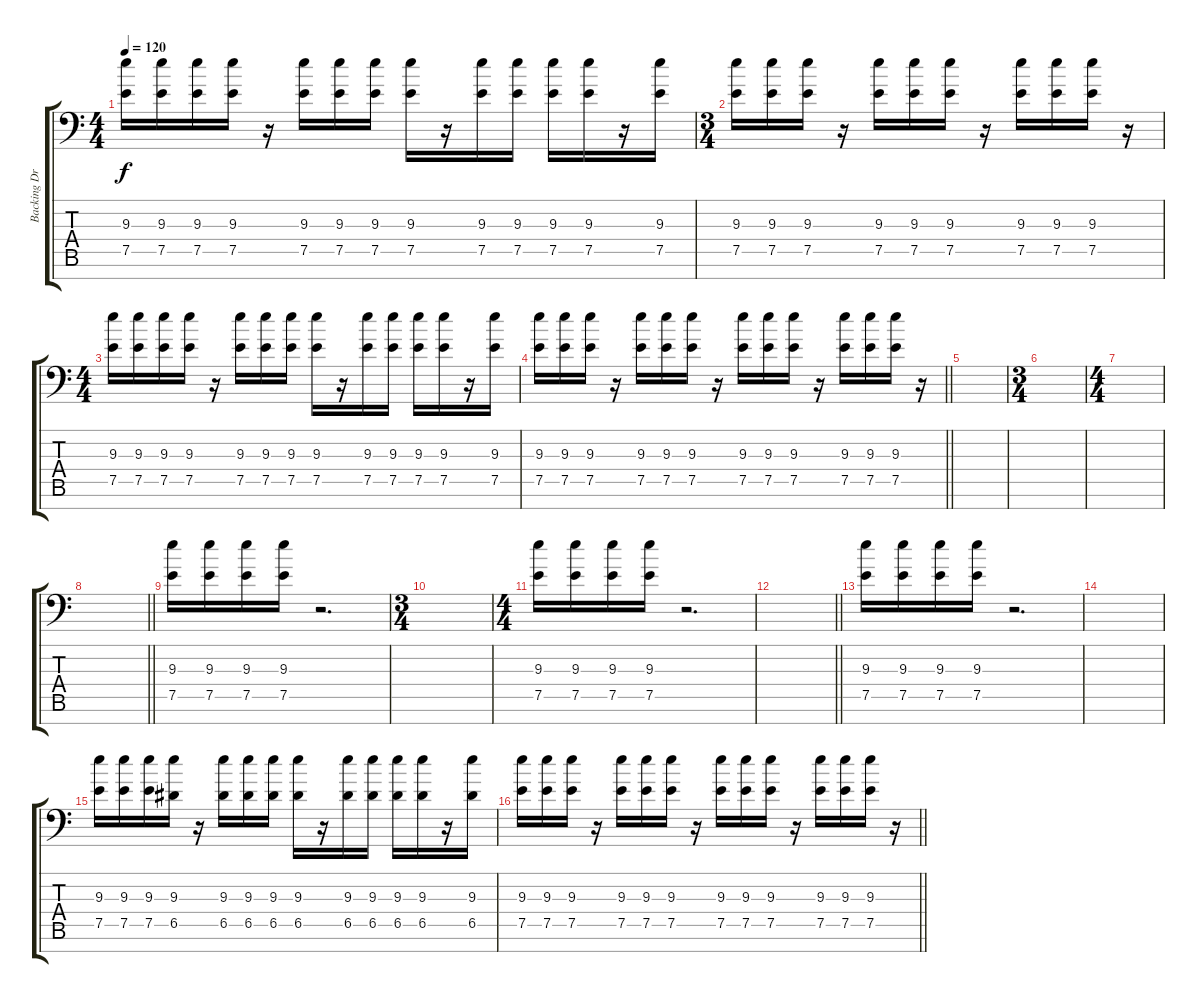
\track ("Backing Dropped A" "Backing Dr") {instrument distortionguitar}
\staff {score tabs}
\tuning (E4 B3 G3 D3 A2 E2 A1) {hide}
\ts (4 4)
\tempo 120
\clef f4
\ks c
(9.3 7.5).16{dy f instrument distortionguitar} (9.3 7.5).16 (9.3 7.5).16 (9.3 7.5).16 r.16 (9.3 7.5).16 (9.3 7.5).16 (9.3 7.5).16 (9.3 7.5).16 r.16 (9.3 7.5).16 (9.3 7.5).16 (9.3 7.5).16 (9.3 7.5).16 r.16 (9.3 7.5).16 |
\ts (3 4)
(9.3 7.5).16 (9.3 7.5).16 (9.3 7.5).16 r.16 (9.3 7.5).16 (9.3 7.5).16 (9.3 7.5).16 r.16 (9.3 7.5).16 (9.3 7.5).16 (9.3 7.5).16 r.16 |
\ts (4 4)
(9.3 7.5).16 (9.3 7.5).16 (9.3 7.5).16 (9.3 7.5).16 r.16 (9.3 7.5).16 (9.3 7.5).16 (9.3 7.5).16 (9.3 7.5).16 r.16 (9.3 7.5).16 (9.3 7.5).16 (9.3 7.5).16 (9.3 7.5).16 r.16 (9.3 7.5).16 |
\barLineRight lightlight
(9.3 7.5).16 (9.3 7.5).16 (9.3 7.5).16 r.16 (9.3 7.5).16 (9.3 7.5).16 (9.3 7.5).16 r.16 (9.3 7.5).16 (9.3 7.5).16 (9.3 7.5).16 r.16 (9.3 7.5).16 (9.3 7.5).16 (9.3 7.5).16 r.16 |
\section ("" "")
|
\ts (3 4)
|
\ts (4 4)
|
\barLineRight lightlight
|
(9.3 7.5).16 (9.3 7.5).16 (9.3 7.5).16 (9.3 7.5).16 r.2{d} |
\ts (3 4)
|
\ts (4 4)
(9.3 7.5).16 (9.3 7.5).16 (9.3 7.5).16 (9.3 7.5).16 r.2{d} |
\barLineRight lightlight
|
(9.3 7.5).16 (9.3 7.5).16 (9.3 7.5).16 (9.3 7.5).16 r.2{d} |
|
(9.3 7.5).16 (9.3 7.5).16 (9.3 7.5).16 (9.3 6.5).16 r.16 (9.3 6.5).16 (9.3 6.5).16 (9.3 6.5).16 (9.3 6.5).16 r.16 (9.3 6.5).16 (9.3 6.5).16 (9.3 6.5).16 (9.3 6.5).16 r.16 (9.3 6.5).16 |
\barLineRight lightlight
(9.3 7.5).16 (9.3 7.5).16 (9.3 7.5).16 r.16 (9.3 7.5).16 (9.3 7.5).16 (9.3 7.5).16 r.16 (9.3 7.5).16 (9.3 7.5).16 (9.3 7.5).16 r.16 (9.3 7.5).16 (9.3 7.5).16 (9.3 7.5).16 r.16
